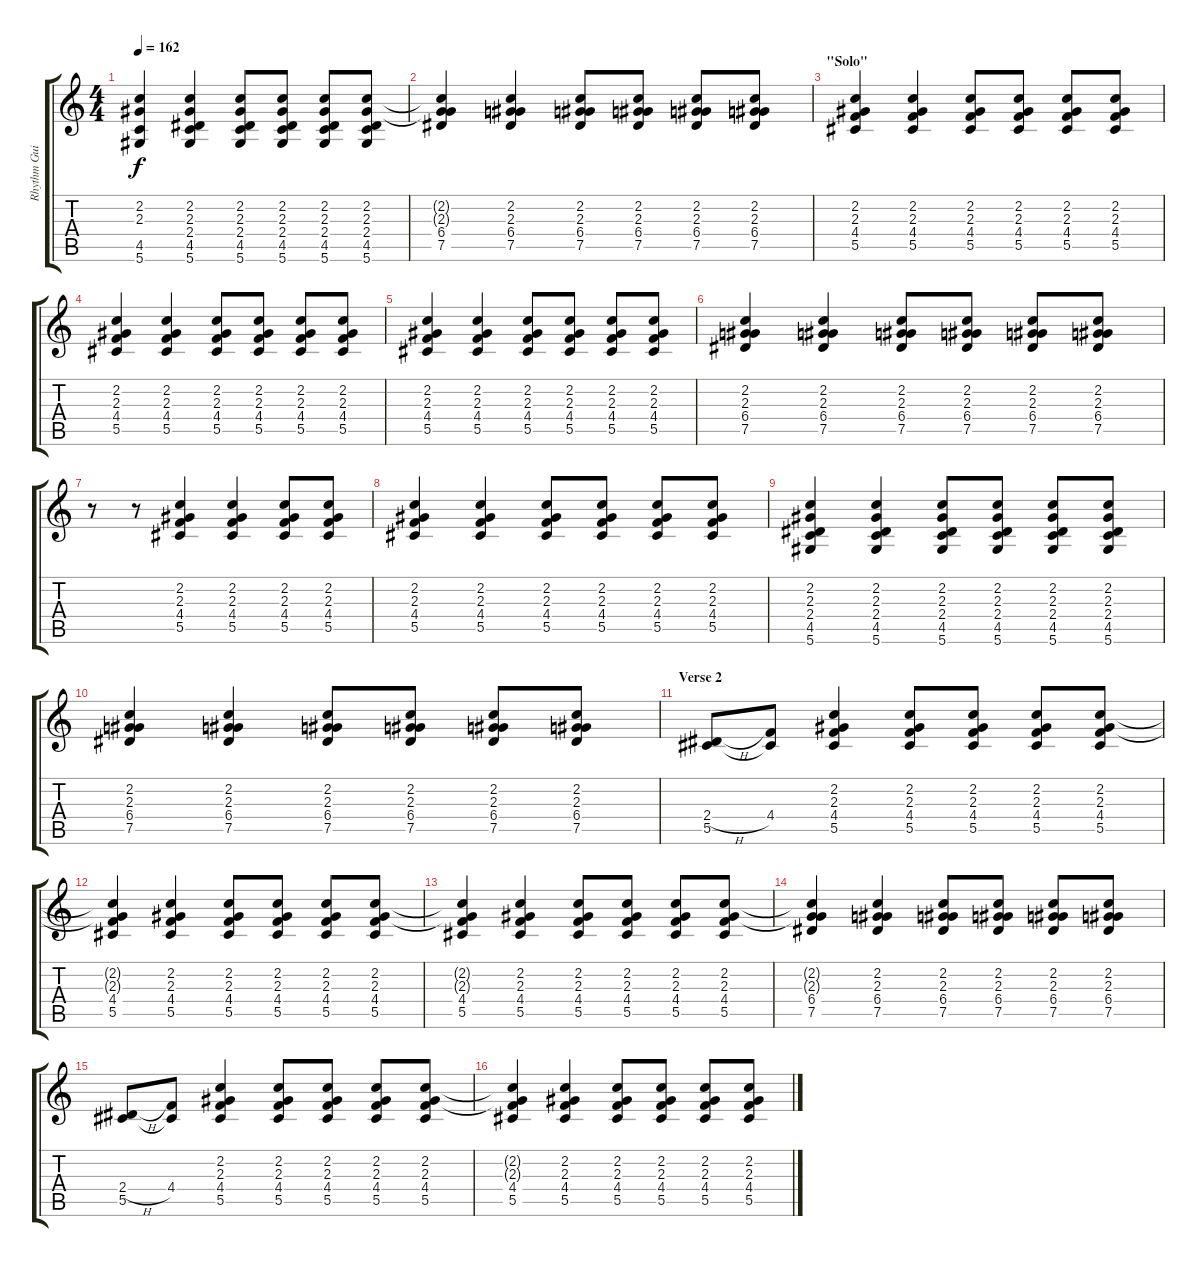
\track ("Rhythm Guitar" "Rhythm Gui") {instrument acousticguitarsteel}
\staff {score tabs}
\tuning (Eb4 Bb3 Gb3 Db3 Ab2 Eb2) {hide}
\ts (4 4)
\tempo 162
\clef g2
\ks c
(2.2{t} 2.3{t} 4.5 5.6).4{dy f} (2.2 2.3 2.4 4.5 5.6).4 (2.2 2.3 2.4 4.5 5.6).8 (2.2 2.3 2.4 4.5 5.6).8 (2.2 2.3 2.4 4.5 5.6).8 (2.2 2.3 2.4 4.5 5.6).8 |
(2.2{t} 2.3{t} 6.4 7.5).4 (2.2 2.3 6.4 7.5).4 (2.2 2.3 6.4 7.5).8 (2.2 2.3 6.4 7.5).8 (2.2 2.3 6.4 7.5).8 (2.2 2.3 6.4 7.5).8 |
\section ("" "\"Solo\"")
(2.2 2.3 4.4 5.5).4 (2.2 2.3 4.4 5.5).4 (2.2 2.3 4.4 5.5).8 (2.2 2.3 4.4 5.5).8 (2.2 2.3 4.4 5.5).8 (2.2 2.3 4.4 5.5).8 |
(2.2 2.3 4.4 5.5).4 (2.2 2.3 4.4 5.5).4 (2.2 2.3 4.4 5.5).8 (2.2 2.3 4.4 5.5).8 (2.2 2.3 4.4 5.5).8 (2.2 2.3 4.4 5.5).8 |
(2.2 2.3 4.4 5.5).4 (2.2 2.3 4.4 5.5).4 (2.2 2.3 4.4 5.5).8 (2.2 2.3 4.4 5.5).8 (2.2 2.3 4.4 5.5).8 (2.2 2.3 4.4 5.5).8 |
(2.2 2.3 6.4 7.5).4 (2.2 2.3 6.4 7.5).4 (2.2 2.3 6.4 7.5).8 (2.2 2.3 6.4 7.5).8 (2.2 2.3 6.4 7.5).8 (2.2 2.3 6.4 7.5).8 |
r.8 r.8 (2.2 2.3 4.4 5.5).4 (2.2 2.3 4.4 5.5).4 (2.2 2.3 4.4 5.5).8 (2.2 2.3 4.4 5.5).8 |
(2.2 2.3 4.4 5.5).4 (2.2 2.3 4.4 5.5).4 (2.2 2.3 4.4 5.5).8 (2.2 2.3 4.4 5.5).8 (2.2 2.3 4.4 5.5).8 (2.2 2.3 4.4 5.5).8 |
(2.2 2.3 2.4 4.5 5.6).4 (2.2 2.3 2.4 4.5 5.6).4 (2.2 2.3 2.4 4.5 5.6).8 (2.2 2.3 2.4 4.5 5.6).8 (2.2 2.3 2.4 4.5 5.6).8 (2.2 2.3 2.4 4.5 5.6).8 |
(2.2 2.3 6.4 7.5).4 (2.2 2.3 6.4 7.5).4 (2.2 2.3 6.4 7.5).8 (2.2 2.3 6.4 7.5).8 (2.2 2.3 6.4 7.5).8 (2.2 2.3 6.4 7.5).8 |
\section ("" "Verse 2")
(2.4{h} 5.5).8 (4.4 5.5{t}).8 (2.2 2.3 4.4 5.5).4 (2.2 2.3 4.4 5.5).8 (2.2 2.3 4.4 5.5).8 (2.2 2.3 4.4 5.5).8 (2.2 2.3 4.4 5.5).8 |
(2.2{t} 2.3{t} 4.4 5.5).4 (2.2 2.3 4.4 5.5).4 (2.2 2.3 4.4 5.5).8 (2.2 2.3 4.4 5.5).8 (2.2 2.3 4.4 5.5).8 (2.2 2.3 4.4 5.5).8 |
(2.2{t} 2.3{t} 4.4 5.5).4 (2.2 2.3 4.4 5.5).4 (2.2 2.3 4.4 5.5).8 (2.2 2.3 4.4 5.5).8 (2.2 2.3 4.4 5.5).8 (2.2 2.3 4.4 5.5).8 |
(2.2{t} 2.3{t} 6.4 7.5).4 (2.2 2.3 6.4 7.5).4 (2.2 2.3 6.4 7.5).8 (2.2 2.3 6.4 7.5).8 (2.2 2.3 6.4 7.5).8 (2.2 2.3 6.4 7.5).8 |
(2.4{h} 5.5).8 (4.4 5.5{t}).8 (2.2 2.3 4.4 5.5).4 (2.2 2.3 4.4 5.5).8 (2.2 2.3 4.4 5.5).8 (2.2 2.3 4.4 5.5).8 (2.2 2.3 4.4 5.5).8 |
(2.2{t} 2.3{t} 4.4 5.5).4 (2.2 2.3 4.4 5.5).4 (2.2 2.3 4.4 5.5).8 (2.2 2.3 4.4 5.5).8 (2.2 2.3 4.4 5.5).8 (2.2 2.3 4.4 5.5).8
